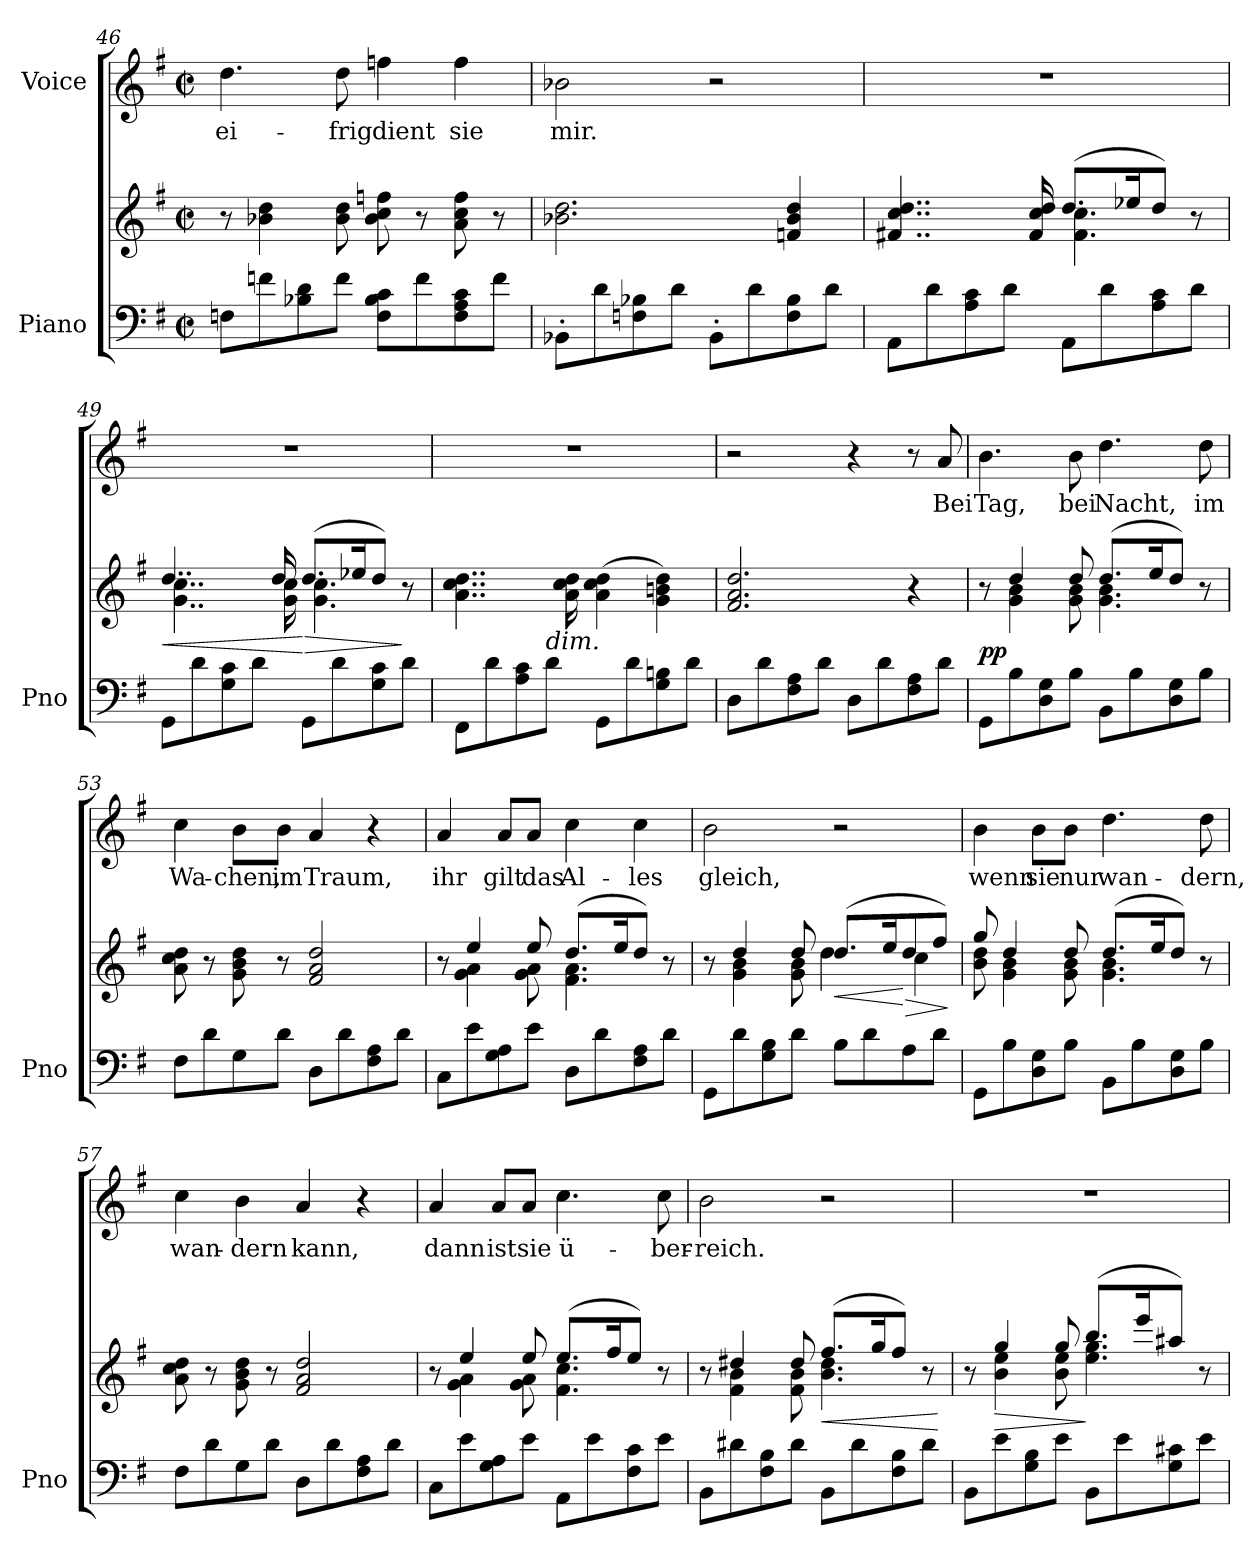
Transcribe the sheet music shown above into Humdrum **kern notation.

**kern	**kern	**dynam	**kern	**text
*part2	*part2	*part2	*part1	*part1
*staff3	*staff2	*staff2/3	*staff1	*staff1
*I"Piano	*	*	*I"Voice	*
*I'Pno	*	*	*	*
*clefF4	*clefG2	*	*clefG2	*
*k[f#]	*k[f#]	*	*k[f#]	*
*M2/2	*M2/2	*	*M2/2	*
*met(c|)	*met(c|)	*	*met(c|)	*
=46	=46	=46	=46	=46
8Fn\L	8r	.	4.dd\	ei-
8fn\	4b-X\ 4dd\	.	.	.
8B-X\ 8d\	.	.	.	.
8f\J	8b-\ 8dd\	.	8dd\	-frig
8F\ 8B-\ 8c\L	8b-\ 8cc\ 8ffn\	.	4ffn\	dient
8f\	8r	.	.	.
8F\ 8A\ 8c\	8a\ 8cc\ 8ff\	.	4ff\	sie
8f\J	8r	.	.	.
=47	=47	=47	=47	=47
8BB-X'\L	2.b-X\ 2.dd\	.	2b-X\	mir.
8d\	.	.	.	.
8Fn\ 8B-X\	.	.	.	.
8d\J	.	.	.	.
8BB-'\L	.	.	2r	.
8d\	.	.	.	.
8F\ 8B-\	4fn/ 4b-/ 4dd/	.	.	.
8d\J	.	.	.	.
=48	=48	=48	=48	=48
*	*^	*	*	*
8AA\L	4..f#X/ 4..cc/ 4..dd/	2ryy	.	1r	.
8d\	.	.	.	.	.
8A\ 8c\	.	.	.	.	.
8d\J	.	.	.	.	.
.	16f#/ 16cc/ 16dd/	.	.	.	.
8AA\L	(8.dd/L	4.f#\ 4.cc\	.	.	.
8d\	.	.	.	.	.
.	16ee-X/K	.	.	.	.
8A\ 8c\	8dd/J)	.	.	.	.
8d\J	8r	8ryy	.	.	.
=49	=49	=49	=49	=49	=49
!	!	!	!LO:HP:b	!	!
8GG\L	4..dd/	4..g\ 4..cc\	<	1r	.
8d\	.	.	.	.	.
8G\ 8c\	.	.	.	.	.
8d\J	.	.	.	.	.
.	16dd/	16g\ 16cc\	.	.	.
!	!	!	!LO:HP:n=1:b	!	!
8GG\L	(8.dd/L	4.g\ 4.cc\	[ >	.	.
8d\	.	.	.	.	.
.	16ee-X/K	.	.	.	.
8G\ 8c\	8dd/J)	.	.	.	.
8d\J	8r	8ryy	]	.	.
*	*v	*v	*	*	*
=50	=50	=50	=50	=50
8FF#\L	4..a\ 4..cc\ 4..dd\	.	1r	.
8d\	.	.	.	.
8A\ 8c\	.	.	.	.
!LO:TX:a:i:t=dim.	!	!	!	!
8d\J	.	.	.	.
.	16a\ 16cc\ 16dd\	.	.	.
8GG\L	(<4a\ 4cc\ 4dd\	.	.	.
8d\	.	.	.	.
8G\ 8Bn\	4g\ 4bn\ 4dd\)	.	.	.
8d\J	.	.	.	.
=51	=51	=51	=51	=51
8D\L	2.f#/ 2.a/ 2.dd/	.	2r	.
8d\	.	.	.	.
8F#\ 8A\	.	.	.	.
8d\J	.	.	.	.
8D\L	.	.	4r	.
8d\	.	.	.	.
8F#\ 8A\	4r	.	8r	.
8d\J	.	.	8a/	Bei
=52	=52	=52	=52	=52
*	*^	*	*	*
!	!	!	!LO:DY:a=2	!	!
8GG\L	8r	8ryy	pp	4.b\	Tag,
8B\	4dd/	4g\ 4b\	.	.	.
8D\ 8G\	.	.	.	.	.
8B\J	8dd/	8g\ 8b\	.	8b\	bei
8BB\L	(8.dd/L	4.g\ 4.b\	.	4.dd\	Nacht,
8B\	.	.	.	.	.
.	16ee/K	.	.	.	.
8D\ 8G\	8dd/J)	.	.	.	.
8B\J	8r	8ryy	.	8dd\	im
*	*v	*v	*	*	*
=53	=53	=53	=53	=53
8F#\L	8a\ 8cc\ 8dd\	.	4cc\	Wa-
8d\	8r	.	.	.
8G\	8g\ 8b\ 8dd\	.	8b\L	-chen,
8d\J	8r	.	8b\J	im
8D\L	2f#/ 2a/ 2dd/	.	4a/	Traum,
8d\	.	.	.	.
8F#\ 8A\	.	.	4r	.
8d\J	.	.	.	.
=54	=54	=54	=54	=54
*	*^	*	*	*
8C\L	8r	8ryy	.	4a/	ihr
8e\	4ee/	4g\ 4a\	.	.	.
8G\ 8A\	.	.	.	8a/L	gilt
8e\J	8ee/	8g\ 8a\	.	8a/J	das
8D\L	(8.dd/L	4.f#\ 4.a\	.	4cc\	Al-
8d\	.	.	.	.	.
.	16ee/K	.	.	.	.
8F#\ 8A\	8dd/J)	.	.	4cc\	-les
8d\J	8r	8ryy	.	.	.
=55	=55	=55	=55	=55	=55
8GG\L	8r	8ryy	.	2b\	gleich,
8d\	4dd/	4g\ 4b\	.	.	.
8G\ 8B\	.	.	.	.	.
8d\J	8dd/	8g\ 8b\	.	.	.
!	!LO:N:head=solid	!	!LO:HP:b	!	!
8B\L	(8.dd/L	4dd\	<	2r	.
8d\	.	.	.	.	.
.	16ee/K	.	.	.	.
!	!	!	!LO:HP:n=1:b	!	!
8A\	8dd/	4cc\	[ >	.	.
8d\J	8ff#/J)	.	.	.	.
*	*v	*v	*	*	*
.	.	]	.	.
=56	=56	=56	=56	=56
*	*^	*	*	*
8GG\L	8gg/	8b\ 8dd\	.	4b\	wenn
8B\	4dd/	4g\ 4b\	.	.	.
8D\ 8G\	.	.	.	8b\L	sie
8B\J	8dd/	8g\ 8b\	.	8b\J	nur
8BB\L	(8.dd/L	4.g\ 4.b\	.	4.dd\	wan-
8B\	.	.	.	.	.
.	16ee/K	.	.	.	.
8D\ 8G\	8dd/J)	.	.	.	.
8B\J	8r	8ryy	.	8dd\	-dern,
*	*v	*v	*	*	*
=57	=57	=57	=57	=57
8F#\L	8a\ 8cc\ 8dd\	.	4cc\	wan-
8d\	8r	.	.	.
8G\	8g\ 8b\ 8dd\	.	4b\	-dern
8d\J	8r	.	.	.
8D\L	2f#/ 2a/ 2dd/	.	4a/	kann,
8d\	.	.	.	.
8F#\ 8A\	.	.	4r	.
8d\J	.	.	.	.
=58	=58	=58	=58	=58
*	*^	*	*	*
8C\L	8r	8ryy	.	4a/	dann
8e\	4ee/	4g\ 4a\	.	.	.
8G\ 8A\	.	.	.	8a/L	ist
8e\J	8ee/	8g\ 8a\	.	8a/J	sie
8AA\L	(8.ee/L	4.f#\ 4.cc\	.	4.cc\	ü-
8e\	.	.	.	.	.
.	16ff#/K	.	.	.	.
8F#\ 8c\	8ee/J)	.	.	.	.
8e\J	8r	8ryy	.	8cc\	-ber-
=59	=59	=59	=59	=59	=59
8BB\L	8r	8ryy	.	2b\	-reich.
8d#X\	4dd#X/	4f#\ 4b\	.	.	.
8F#\ 8B\	.	.	.	.	.
8d#\J	8dd#/	8f#\ 8b\	.	.	.
!	!	!	!LO:HP:b	!	!
8BB\L	(8.ff#/L	4.b\ 4.dd#\	<	2r	.
8d#\	.	.	.	.	.
.	16gg/K	.	.	.	.
8F#\ 8B\	8ff#/J)	.	.	.	.
8d#\J	8r	8ryy	.	.	.
*	*v	*v	*	*	*
.	.	[	.	.
=60	=60	=60	=60	=60
*	*^	*	*	*
8BB\L	8r	8ryy	.	1r	.
!	!	!	!LO:HP:b	!	!
8e\	4gg/	4b\ 4ee\	>	.	.
8G\ 8B\	.	.	.	.	.
8e\J	8gg/	8b\ 8ee\	.	.	.
8BB\L	(8.bb/L	4.ee\ 4.gg\	]	.	.
8e\	.	.	.	.	.
.	16eee/K	.	.	.	.
8G\ 8c#X\	8aa#X/J)	.	.	.	.
8e\J	8r	8ryy	.	.	.
*	*v	*v	*	*	*
=	=	=	=	=
*-	*-	*-	*-	*-
